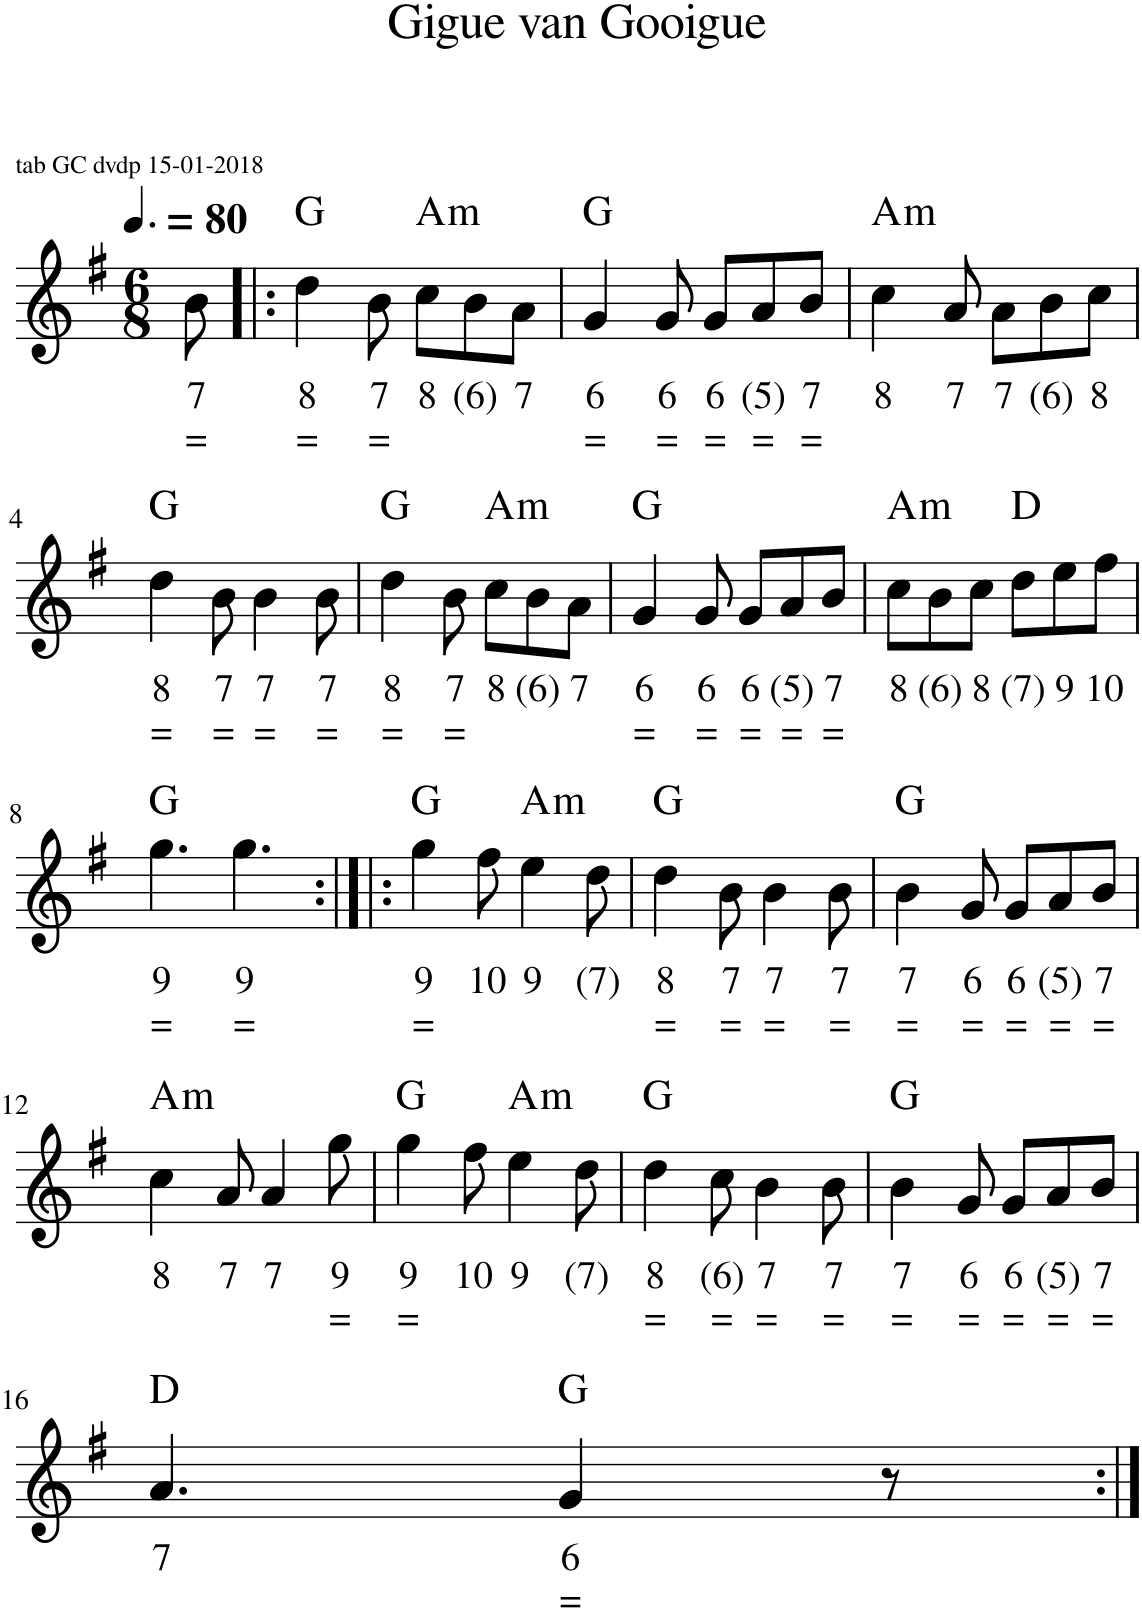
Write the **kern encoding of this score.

**kern	**text	**text	**harte
*part1	*part1	*part1	*part1
*staff1	*staff1	*staff1	*
*I"Stem	*	*	*
*clefG2	*	*	*
*k[f#]	*	*	*
*M6/8	*	*	*
*MM120	*	*	*
=	=	=	=
!	!LO:LY:b	!LO:LY:b	!
8b\	7	=	.
=1!|:	=1!|:	=1!|:	=1!|:
!	!LO:LY:b	!LO:LY:b	!
4dd\	8	=	G:maj
!	!LO:LY:b	!LO:LY:b	!
8b\	7	=	.
!	!LO:LY:b	!	!LO:H:kt=m
8cc\L	8	.	A:min
!	!LO:LY:b	!	!
8b\	(6)	.	.
!	!LO:LY:b	!	!
8a\J	7	.	.
=2	=2	=2	=2
!	!LO:LY:b	!LO:LY:b	!
4g/	6	=	G:maj
!	!LO:LY:b	!LO:LY:b	!
8g/	6	=	.
!	!LO:LY:b	!LO:LY:b	!
8g/L	6	=	.
!	!LO:LY:b	!LO:LY:b	!
8a/	(5)	=	.
!	!LO:LY:b	!LO:LY:b	!
8b/J	7	=	.
=3	=3	=3	=3
!	!LO:LY:b	!	!LO:H:kt=m
4cc\	8	.	A:min
!	!LO:LY:b	!	!
8a/	7	.	.
!	!LO:LY:b	!	!
8a\L	7	.	.
!	!LO:LY:b	!	!
8b\	(6)	.	.
!	!LO:LY:b	!	!
8cc\J	8	.	.
!!LO:LB:g=z
=4	=4	=4	=4
!	!LO:LY:b	!LO:LY:b	!
4dd\	8	=	G:maj
!	!LO:LY:b	!LO:LY:b	!
8b\	7	=	.
!	!LO:LY:b	!LO:LY:b	!
4b\	7	=	.
!	!LO:LY:b	!LO:LY:b	!
8b\	7	=	.
=5	=5	=5	=5
!	!LO:LY:b	!LO:LY:b	!
4dd\	8	=	G:maj
!	!LO:LY:b	!LO:LY:b	!
8b\	7	=	.
!	!LO:LY:b	!	!LO:H:kt=m
8cc\L	8	.	A:min
!	!LO:LY:b	!	!
8b\	(6)	.	.
!	!LO:LY:b	!	!
8a\J	7	.	.
=6	=6	=6	=6
!	!LO:LY:b	!LO:LY:b	!
4g/	6	=	G:maj
!	!LO:LY:b	!LO:LY:b	!
8g/	6	=	.
!	!LO:LY:b	!LO:LY:b	!
8g/L	6	=	.
!	!LO:LY:b	!LO:LY:b	!
8a/	(5)	=	.
!	!LO:LY:b	!LO:LY:b	!
8b/J	7	=	.
=7	=7	=7	=7
!	!LO:LY:b	!	!LO:H:kt=m
8cc\L	8	.	A:min
!	!LO:LY:b	!	!
8b\	(6)	.	.
!	!LO:LY:b	!	!
8cc\J	8	.	.
!	!LO:LY:b	!	!
8dd\L	(7)	.	D:maj
!	!LO:LY:b	!	!
8ee\	9	.	.
!	!LO:LY:b	!	!
8ff#\J	10	.	.
!!LO:LB:g=z
=8	=8	=8	=8
!	!LO:LY:b	!LO:LY:b	!
4.gg\	9	=	G:maj
!	!LO:LY:b	!LO:LY:b	!
4.gg\	9	=	.
=9:|!|:	=9:|!|:	=9:|!|:	=9:|!|:
!	!LO:LY:b	!LO:LY:b	!
4gg\	9	=	G:maj
!	!LO:LY:b	!	!
8ff#\	10	.	.
!	!LO:LY:b	!	!LO:H:kt=m
4ee\	9	.	A:min
!	!LO:LY:b	!	!
8dd\	(7)	.	.
=10	=10	=10	=10
!	!LO:LY:b	!LO:LY:b	!
4dd\	8	=	G:maj
!	!LO:LY:b	!LO:LY:b	!
8b\	7	=	.
!	!LO:LY:b	!LO:LY:b	!
4b\	7	=	.
!	!LO:LY:b	!LO:LY:b	!
8b\	7	=	.
=11	=11	=11	=11
!	!LO:LY:b	!LO:LY:b	!
4b\	7	=	G:maj
!	!LO:LY:b	!LO:LY:b	!
8g/	6	=	.
!	!LO:LY:b	!LO:LY:b	!
8g/L	6	=	.
!	!LO:LY:b	!LO:LY:b	!
8a/	(5)	=	.
!	!LO:LY:b	!LO:LY:b	!
8b/J	7	=	.
!!LO:LB:g=z
=12	=12	=12	=12
!	!LO:LY:b	!	!LO:H:kt=m
4cc\	8	.	A:min
!	!LO:LY:b	!	!
8a/	7	.	.
!	!LO:LY:b	!	!
4a/	7	.	.
!	!LO:LY:b	!LO:LY:b	!
8gg\	9	=	.
=13	=13	=13	=13
!	!LO:LY:b	!LO:LY:b	!
4gg\	9	=	G:maj
!	!LO:LY:b	!	!
8ff#\	10	.	.
!	!LO:LY:b	!	!LO:H:kt=m
4ee\	9	.	A:min
!	!LO:LY:b	!	!
8dd\	(7)	.	.
=14	=14	=14	=14
!	!LO:LY:b	!LO:LY:b	!
4dd\	8	=	G:maj
!	!LO:LY:b	!LO:LY:b	!
8cc\	(6)	=	.
!	!LO:LY:b	!LO:LY:b	!
4b\	7	=	.
!	!LO:LY:b	!LO:LY:b	!
8b\	7	=	.
=15	=15	=15	=15
!	!LO:LY:b	!LO:LY:b	!
4b\	7	=	G:maj
!	!LO:LY:b	!LO:LY:b	!
8g/	6	=	.
!	!LO:LY:b	!LO:LY:b	!
8g/L	6	=	.
!	!LO:LY:b	!LO:LY:b	!
8a/	(5)	=	.
!	!LO:LY:b	!LO:LY:b	!
8b/J	7	=	.
!!LO:LB:g=z
=16	=16	=16	=16
!	!LO:LY:b	!	!
4.a/	7	.	D:maj
!	!LO:LY:b	!LO:LY:b	!
4g/	6	=	G:maj
8r	.	.	.
=:|!	=:|!	=:|!	=:|!
*-	*-	*-	*-
